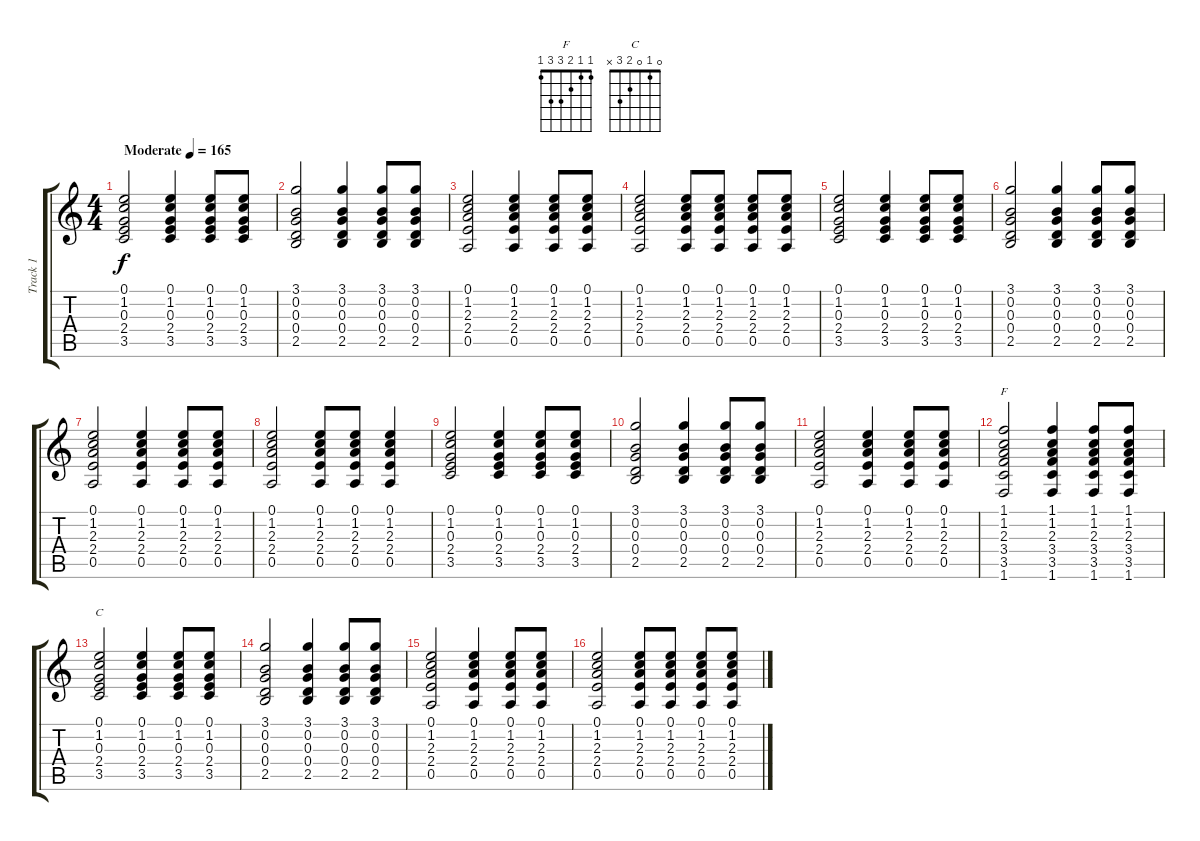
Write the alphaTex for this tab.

\track ("Track 1" "Track 1") {instrument electricguitarclean}
\staff {score tabs}
\tuning (E4 B3 G3 D3 A2 E2) {hide}
\chord ("F" 1 1 2 3 3 1)
\chord ("C" 0 1 0 2 3 x)
\ts (4 4)
\tempo (165 "Moderate")
\clef g2
\ks c
(0.1 1.2 0.3 2.4 3.5).2{dy f instrument electricguitarclean} (0.1 1.2 0.3 2.4 3.5).4 (0.1 1.2 0.3 2.4 3.5).8 (0.1 1.2 0.3 2.4 3.5).8 |
(3.1 0.2 0.3 0.4 2.5).2 (3.1 0.2 0.3 0.4 2.5).4 (3.1 0.2 0.3 0.4 2.5).8 (3.1 0.2 0.3 0.4 2.5).8 |
(0.1 1.2 2.3 2.4 0.5).2 (0.1 1.2 2.3 2.4 0.5).4 (0.1 1.2 2.3 2.4 0.5).8 (0.1 1.2 2.3 2.4 0.5).8 |
(0.1 1.2 2.3 2.4 0.5).2 (0.1 1.2 2.3 2.4 0.5).8 (0.1 1.2 2.3 2.4 0.5).8 (0.1 1.2 2.3 2.4 0.5).8 (0.1 1.2 2.3 2.4 0.5).8 |
(0.1 1.2 0.3 2.4 3.5).2 (0.1 1.2 0.3 2.4 3.5).4 (0.1 1.2 0.3 2.4 3.5).8 (0.1 1.2 0.3 2.4 3.5).8 |
(3.1 0.2 0.3 0.4 2.5).2 (3.1 0.2 0.3 0.4 2.5).4 (3.1 0.2 0.3 0.4 2.5).8 (3.1 0.2 0.3 0.4 2.5).8 |
(0.1 1.2 2.3 2.4 0.5).2 (0.1 1.2 2.3 2.4 0.5).4 (0.1 1.2 2.3 2.4 0.5).8 (0.1 1.2 2.3 2.4 0.5).8 |
(0.1 1.2 2.3 2.4 0.5).2 (0.1 1.2 2.3 2.4 0.5).8 (0.1 1.2 2.3 2.4 0.5).8 (0.1 1.2 2.3 2.4 0.5).4 |
(0.1 1.2 0.3 2.4 3.5).2 (0.1 1.2 0.3 2.4 3.5).4 (0.1 1.2 0.3 2.4 3.5).8 (0.1 1.2 0.3 2.4 3.5).8 |
(3.1 0.2 0.3 0.4 2.5).2 (3.1 0.2 0.3 0.4 2.5).4 (3.1 0.2 0.3 0.4 2.5).8 (3.1 0.2 0.3 0.4 2.5).8 |
(0.1 1.2 2.3 2.4 0.5).2 (0.1 1.2 2.3 2.4 0.5).4 (0.1 1.2 2.3 2.4 0.5).8 (0.1 1.2 2.3 2.4 0.5).8 |
(1.1 1.2 2.3 3.4 3.5 1.6).2{ch "F"} (1.1 1.2 2.3 3.4 3.5 1.6).4 (1.1 1.2 2.3 3.4 3.5 1.6).8 (1.1 1.2 2.3 3.4 3.5 1.6).8 |
(0.1 1.2 0.3 2.4 3.5).2{ch "C"} (0.1 1.2 0.3 2.4 3.5).4 (0.1 1.2 0.3 2.4 3.5).8 (0.1 1.2 0.3 2.4 3.5).8 |
(3.1 0.2 0.3 0.4 2.5).2 (3.1 0.2 0.3 0.4 2.5).4 (3.1 0.2 0.3 0.4 2.5).8 (3.1 0.2 0.3 0.4 2.5).8 |
(0.1 1.2 2.3 2.4 0.5).2 (0.1 1.2 2.3 2.4 0.5).4 (0.1 1.2 2.3 2.4 0.5).8 (0.1 1.2 2.3 2.4 0.5).8 |
(0.1 1.2 2.3 2.4 0.5).2 (0.1 1.2 2.3 2.4 0.5).8 (0.1 1.2 2.3 2.4 0.5).8 (0.1 1.2 2.3 2.4 0.5).8 (0.1 1.2 2.3 2.4 0.5).8
